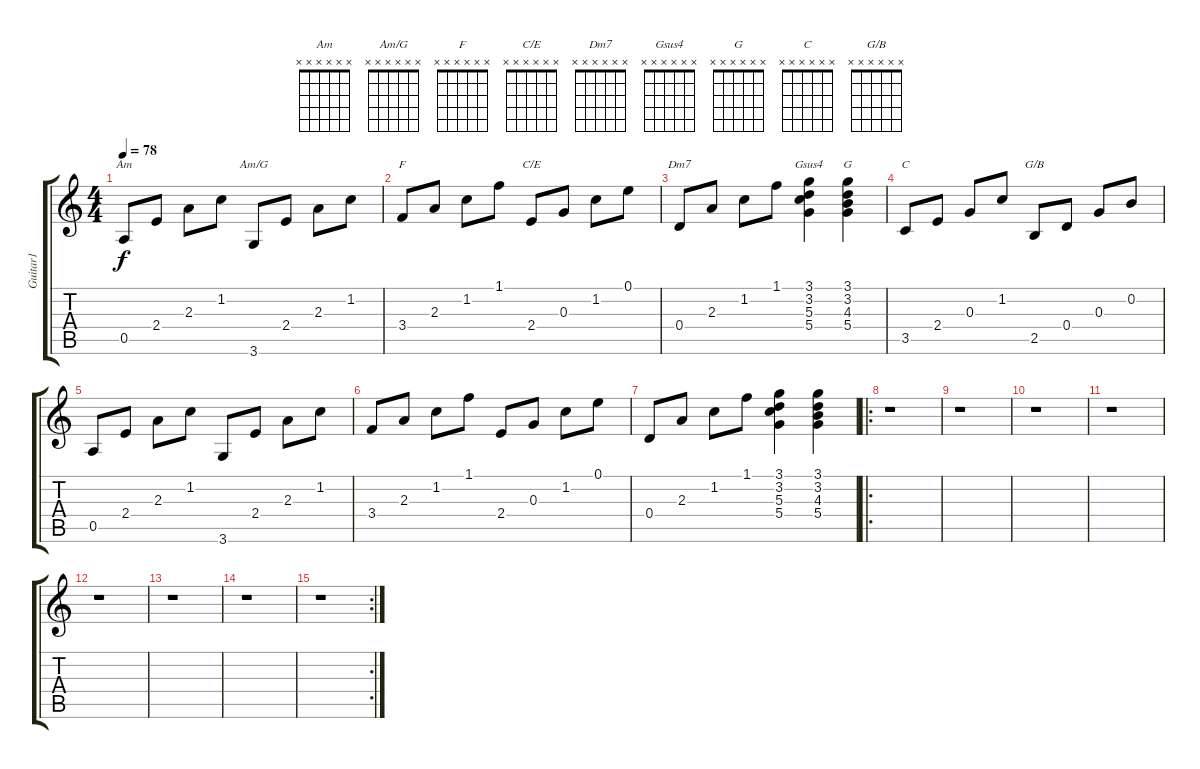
\track ("Guitar1" "Guitar1") {instrument acousticguitarsteel}
\staff {score tabs}
\tuning (E4 B3 G3 D3 A2 E2) {hide}
\chord ("Am" x x x x x x)
\chord ("Am/G" x x x x x x)
\chord ("F" x x x x x x)
\chord ("C/E" x x x x x x)
\chord ("Dm7" x x x x x x)
\chord ("Gsus4" x x x x x x)
\chord ("G" x x x x x x)
\chord ("C" x x x x x x)
\chord ("G/B" x x x x x x)
\ts (4 4)
\tempo 78
\clef g2
\ks c
0.5.8{ch "Am" dy f} 2.4.8 2.3.8 1.2.8 3.6.8{ch "Am/G"} 2.4.8 2.3.8 1.2.8 |
3.4.8{ch "F"} 2.3.8 1.2.8 1.1.8 2.4.8{ch "C/E"} 0.3.8 1.2.8 0.1.8 |
0.4.8{ch "Dm7"} 2.3.8 1.2.8 1.1.8 (3.1 3.2 5.3 5.4).4{ch "Gsus4"} (3.1 3.2 4.3 5.4).4{ch "G"} |
3.5.8{ch "C"} 2.4.8 0.3.8 1.2.8 2.5.8{ch "G/B"} 0.4.8 0.3.8 0.2.8 |
0.5.8 2.4.8 2.3.8 1.2.8 3.6.8 2.4.8 2.3.8 1.2.8 |
3.4.8 2.3.8 1.2.8 1.1.8 2.4.8 0.3.8 1.2.8 0.1.8 |
0.4.8 2.3.8 1.2.8 1.1.8 (3.1 3.2 5.3 5.4).4 (3.1 3.2 4.3 5.4).4 |
\ro
r.1 |
r.1 |
r.1 |
r.1 |
r.1 |
r.1 |
r.1 |
\rc 2
r.1
